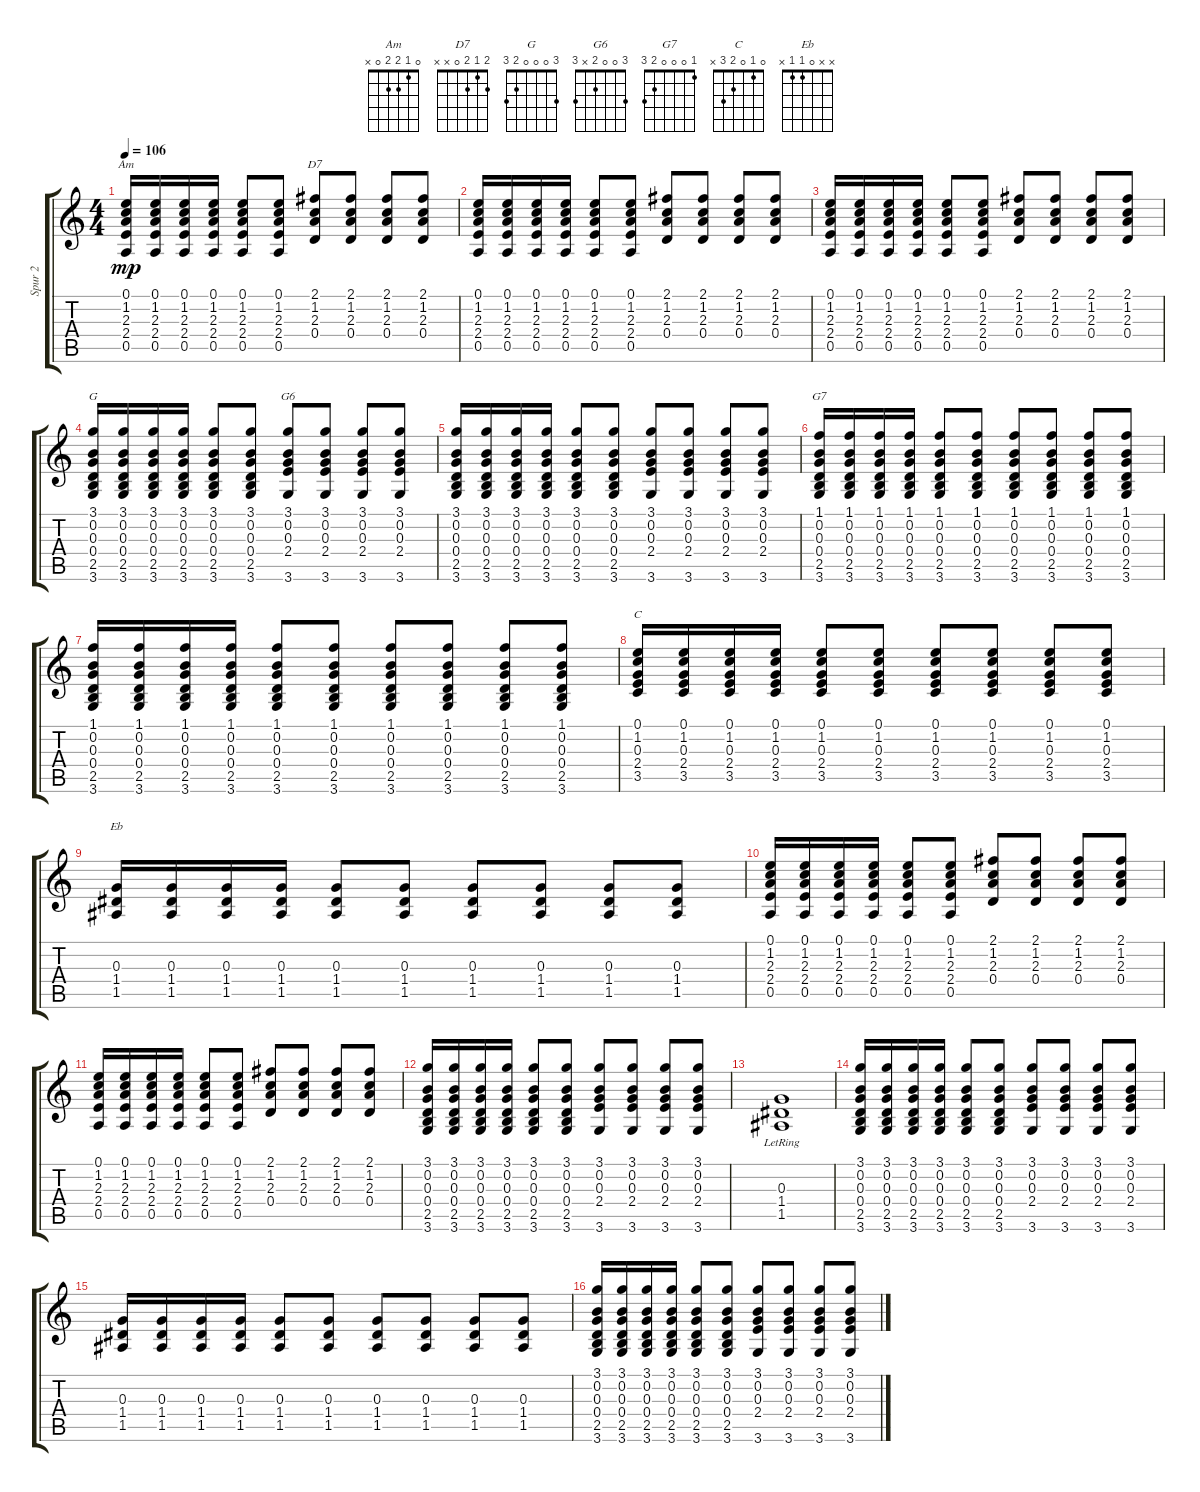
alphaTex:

\track ("Spur 2" "Spur 2") {instrument acousticguitarsteel}
\staff {score tabs}
\tuning (E4 B3 G3 D3 A2 E2) {hide}
\chord ("Am" 0 1 2 2 0 x)
\chord ("D7" 2 1 2 0 x x)
\chord ("G" 3 0 0 0 2 3)
\chord ("G6" 3 0 0 2 x 3)
\chord ("G7" 1 0 0 0 2 3)
\chord ("C" 0 1 0 2 3 x)
\chord ("Eb" x x 0 1 1 x)
\ts (4 4)
\tempo 106
\clef g2
\ks c
(0.1 1.2 2.3 2.4 0.5).16{ch "Am" dy mp} (0.1 1.2 2.3 2.4 0.5).16 (0.1 1.2 2.3 2.4 0.5).16 (0.1 1.2 2.3 2.4 0.5).16 (0.1 1.2 2.3 2.4 0.5).8 (0.1 1.2 2.3 2.4 0.5).8 (2.1 1.2 2.3 0.4).8{ch "D7"} (2.1 1.2 2.3 0.4).8 (2.1 1.2 2.3 0.4).8 (2.1 1.2 2.3 0.4).8 |
(0.1 1.2 2.3 2.4 0.5).16 (0.1 1.2 2.3 2.4 0.5).16 (0.1 1.2 2.3 2.4 0.5).16 (0.1 1.2 2.3 2.4 0.5).16 (0.1 1.2 2.3 2.4 0.5).8 (0.1 1.2 2.3 2.4 0.5).8 (2.1 1.2 2.3 0.4).8 (2.1 1.2 2.3 0.4).8 (2.1 1.2 2.3 0.4).8 (2.1 1.2 2.3 0.4).8 |
(0.1 1.2 2.3 2.4 0.5).16 (0.1 1.2 2.3 2.4 0.5).16 (0.1 1.2 2.3 2.4 0.5).16 (0.1 1.2 2.3 2.4 0.5).16 (0.1 1.2 2.3 2.4 0.5).8 (0.1 1.2 2.3 2.4 0.5).8 (2.1 1.2 2.3 0.4).8 (2.1 1.2 2.3 0.4).8 (2.1 1.2 2.3 0.4).8 (2.1 1.2 2.3 0.4).8 |
(3.1 0.2 0.3 0.4 2.5 3.6).16{ch "G"} (3.1 0.2 0.3 0.4 2.5 3.6).16 (3.1 0.2 0.3 0.4 2.5 3.6).16 (3.1 0.2 0.3 0.4 2.5 3.6).16 (3.1 0.2 0.3 0.4 2.5 3.6).8 (3.1 0.2 0.3 0.4 2.5 3.6).8 (3.1 0.2 0.3 2.4 3.6).8{ch "G6"} (3.1 0.2 0.3 2.4 3.6).8 (3.1 0.2 0.3 2.4 3.6).8 (3.1 0.2 0.3 2.4 3.6).8 |
(3.1 0.2 0.3 0.4 2.5 3.6).16 (3.1 0.2 0.3 0.4 2.5 3.6).16 (3.1 0.2 0.3 0.4 2.5 3.6).16 (3.1 0.2 0.3 0.4 2.5 3.6).16 (3.1 0.2 0.3 0.4 2.5 3.6).8 (3.1 0.2 0.3 0.4 2.5 3.6).8 (3.1 0.2 0.3 2.4 3.6).8 (3.1 0.2 0.3 2.4 3.6).8 (3.1 0.2 0.3 2.4 3.6).8 (3.1 0.2 0.3 2.4 3.6).8 |
(1.1 0.2 0.3 0.4 2.5 3.6).16{ch "G7"} (1.1 0.2 0.3 0.4 2.5 3.6).16 (1.1 0.2 0.3 0.4 2.5 3.6).16 (1.1 0.2 0.3 0.4 2.5 3.6).16 (1.1 0.2 0.3 0.4 2.5 3.6).8 (1.1 0.2 0.3 0.4 2.5 3.6).8 (1.1 0.2 0.3 0.4 2.5 3.6).8 (1.1 0.2 0.3 0.4 2.5 3.6).8 (1.1 0.2 0.3 0.4 2.5 3.6).8 (1.1 0.2 0.3 0.4 2.5 3.6).8 |
(1.1 0.2 0.3 0.4 2.5 3.6).16 (1.1 0.2 0.3 0.4 2.5 3.6).16 (1.1 0.2 0.3 0.4 2.5 3.6).16 (1.1 0.2 0.3 0.4 2.5 3.6).16 (1.1 0.2 0.3 0.4 2.5 3.6).8 (1.1 0.2 0.3 0.4 2.5 3.6).8 (1.1 0.2 0.3 0.4 2.5 3.6).8 (1.1 0.2 0.3 0.4 2.5 3.6).8 (1.1 0.2 0.3 0.4 2.5 3.6).8 (1.1 0.2 0.3 0.4 2.5 3.6).8 |
(0.1 1.2 0.3 2.4 3.5).16{ch "C"} (0.1 1.2 0.3 2.4 3.5).16 (0.1 1.2 0.3 2.4 3.5).16 (0.1 1.2 0.3 2.4 3.5).16 (0.1 1.2 0.3 2.4 3.5).8 (0.1 1.2 0.3 2.4 3.5).8 (0.1 1.2 0.3 2.4 3.5).8 (0.1 1.2 0.3 2.4 3.5).8 (0.1 1.2 0.3 2.4 3.5).8 (0.1 1.2 0.3 2.4 3.5).8 |
(0.3 1.4 1.5).16{ch "Eb"} (0.3 1.4 1.5).16 (0.3 1.4 1.5).16 (0.3 1.4 1.5).16 (0.3 1.4 1.5).8 (0.3 1.4 1.5).8 (0.3 1.4 1.5).8 (0.3 1.4 1.5).8 (0.3 1.4 1.5).8 (0.3 1.4 1.5).8 |
(0.1 1.2 2.3 2.4 0.5).16 (0.1 1.2 2.3 2.4 0.5).16 (0.1 1.2 2.3 2.4 0.5).16 (0.1 1.2 2.3 2.4 0.5).16 (0.1 1.2 2.3 2.4 0.5).8 (0.1 1.2 2.3 2.4 0.5).8 (2.1 1.2 2.3 0.4).8 (2.1 1.2 2.3 0.4).8 (2.1 1.2 2.3 0.4).8 (2.1 1.2 2.3 0.4).8 |
(0.1 1.2 2.3 2.4 0.5).16 (0.1 1.2 2.3 2.4 0.5).16 (0.1 1.2 2.3 2.4 0.5).16 (0.1 1.2 2.3 2.4 0.5).16 (0.1 1.2 2.3 2.4 0.5).8 (0.1 1.2 2.3 2.4 0.5).8 (2.1 1.2 2.3 0.4).8 (2.1 1.2 2.3 0.4).8 (2.1 1.2 2.3 0.4).8 (2.1 1.2 2.3 0.4).8 |
(3.1 0.2 0.3 0.4 2.5 3.6).16 (3.1 0.2 0.3 0.4 2.5 3.6).16 (3.1 0.2 0.3 0.4 2.5 3.6).16 (3.1 0.2 0.3 0.4 2.5 3.6).16 (3.1 0.2 0.3 0.4 2.5 3.6).8 (3.1 0.2 0.3 0.4 2.5 3.6).8 (3.1 0.2 0.3 2.4 3.6).8 (3.1 0.2 0.3 2.4 3.6).8 (3.1 0.2 0.3 2.4 3.6).8 (3.1 0.2 0.3 2.4 3.6).8 |
(0.3{lr} 1.4{lr} 1.5{lr}).1 |
(3.1 0.2 0.3 0.4 2.5 3.6).16 (3.1 0.2 0.3 0.4 2.5 3.6).16 (3.1 0.2 0.3 0.4 2.5 3.6).16 (3.1 0.2 0.3 0.4 2.5 3.6).16 (3.1 0.2 0.3 0.4 2.5 3.6).8 (3.1 0.2 0.3 0.4 2.5 3.6).8 (3.1 0.2 0.3 2.4 3.6).8 (3.1 0.2 0.3 2.4 3.6).8 (3.1 0.2 0.3 2.4 3.6).8 (3.1 0.2 0.3 2.4 3.6).8 |
(0.3 1.4 1.5).16 (0.3 1.4 1.5).16 (0.3 1.4 1.5).16 (0.3 1.4 1.5).16 (0.3 1.4 1.5).8 (0.3 1.4 1.5).8 (0.3 1.4 1.5).8 (0.3 1.4 1.5).8 (0.3 1.4 1.5).8 (0.3 1.4 1.5).8 |
(3.1 0.2 0.3 0.4 2.5 3.6).16 (3.1 0.2 0.3 0.4 2.5 3.6).16 (3.1 0.2 0.3 0.4 2.5 3.6).16 (3.1 0.2 0.3 0.4 2.5 3.6).16 (3.1 0.2 0.3 0.4 2.5 3.6).8 (3.1 0.2 0.3 0.4 2.5 3.6).8 (3.1 0.2 0.3 2.4 3.6).8 (3.1 0.2 0.3 2.4 3.6).8 (3.1 0.2 0.3 2.4 3.6).8 (3.1 0.2 0.3 2.4 3.6).8
